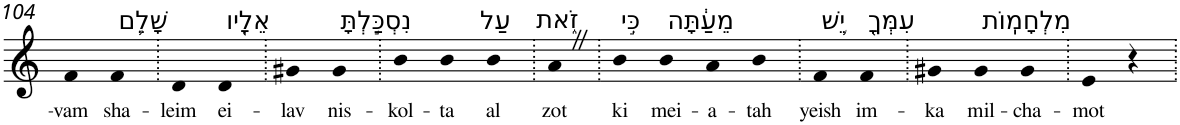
**kern	**text
*part1	*part1
*staff1	*staff1
*I"Piano	*
*I'Pno	*
!!LO:PB:g=z
*clefG2	*
*k[]	*
=104	=104
!	!LO:LY:b
4f	-vam
!LO:TX:a:t=שָׁלֵ֛ם	!
!	!LO:LY:b
4f	sha-
=105.	=105.
!	!LO:LY:b
4d	-leim
!LO:TX:a:t=אֵלָ֖יו	!
!	!LO:LY:b
4d	ei-
=106.	=106.
!	!LO:LY:b
4g#X	-lav
!LO:TX:a:t=נִסְכַּ֣לְתָּ	!
!	!LO:LY:b
4g#	nis-
=107.	=107.
!	!LO:LY:b
4b	-kol-
!	!LO:LY:b
4b	-ta
!LO:TX:a:t=עַל	!
!	!LO:LY:b
4b	al
=108.	=108.
!LO:TX:a:t=זֹ֑את	!
!	!LO:LY:b
4aZ	zot
=109.	=109.
!LO:TX:a:t=כִּ֣י	!
!	!LO:LY:b
4b	ki
!LO:TX:a:t=מֵעַ֔תָּה	!
!	!LO:LY:b
4b	mei-
!	!LO:LY:b
4a	-a-
!	!LO:LY:b
4b	-tah
=110.	=110.
!LO:TX:a:t=יֵ֥שׁ	!
!	!LO:LY:b
4f	yeish
!LO:TX:a:t=עִמְּךָ֖	!
!	!LO:LY:b
4f	im-
=111.	=111.
!	!LO:LY:b
4g#X	-ka
!LO:TX:a:t=מִלְחָמֽוֹת	!
!	!LO:LY:b
4g#	mil-
!	!LO:LY:b
4g#	-cha-
=112.	=112.
!	!LO:LY:b
4e	-mot
4r	.
=.	=.
*-	*-
